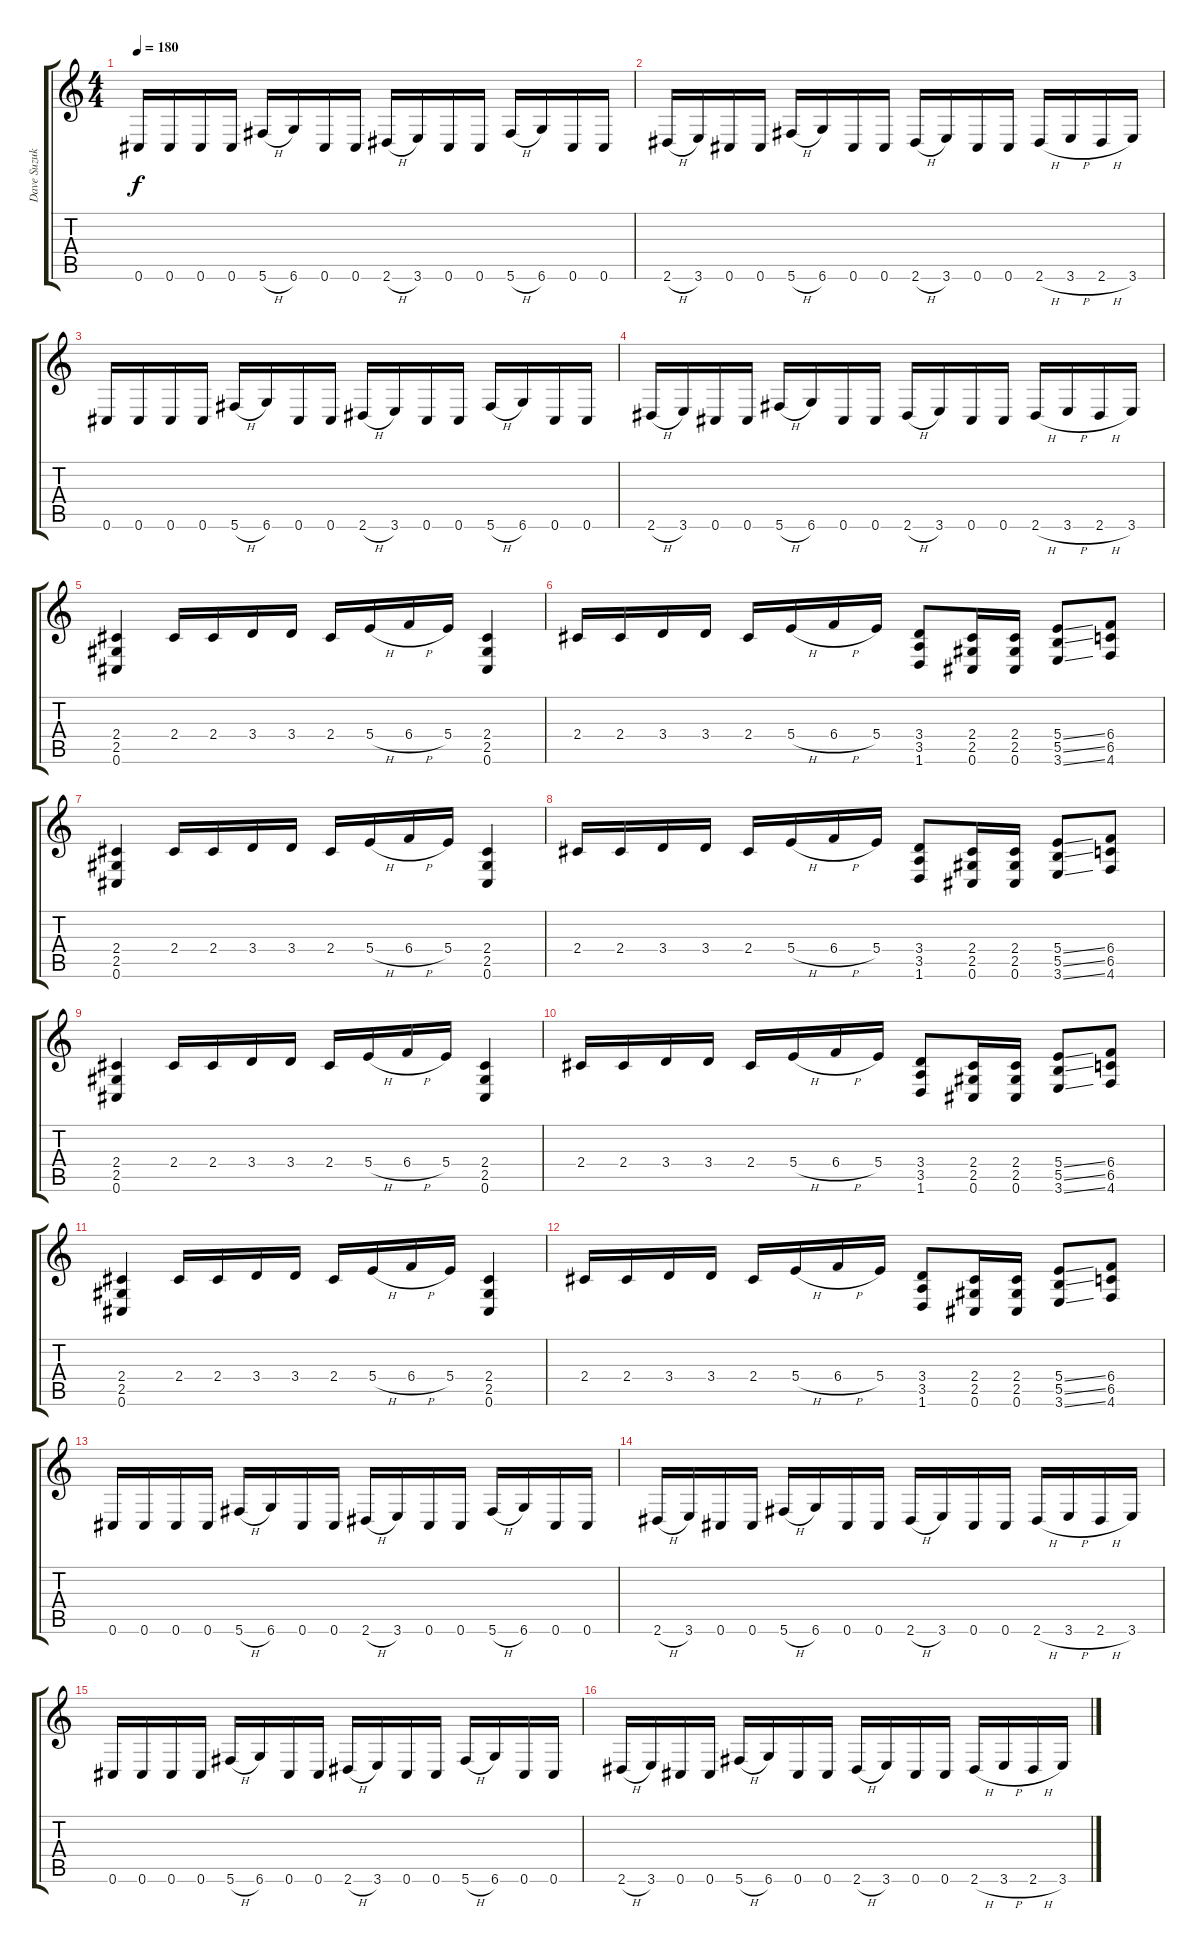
\track ("Dave Suzuki - Lead" "Dave Suzuk") {instrument distortionguitar}
\staff {score tabs}
\tuning (Db4 Ab3 E3 B2 Gb2 Db2) {hide}
\ts (4 4)
\tempo 180
\clef g2
\ks c
0.6.16{dy f} 0.6.16 0.6.16 0.6.16 5.6{h}.16 6.6.16 0.6.16 0.6.16 2.6{h}.16 3.6.16 0.6.16 0.6.16 5.6{h}.16 6.6.16 0.6.16 0.6.16 |
2.6{h}.16 3.6.16 0.6.16 0.6.16 5.6{h}.16 6.6.16 0.6.16 0.6.16 2.6{h}.16 3.6.16 0.6.16 0.6.16 2.6{h}.16 3.6{h}.16 2.6{h}.16 3.6.16 |
0.6.16 0.6.16 0.6.16 0.6.16 5.6{h}.16 6.6.16 0.6.16 0.6.16 2.6{h}.16 3.6.16 0.6.16 0.6.16 5.6{h}.16 6.6.16 0.6.16 0.6.16 |
2.6{h}.16 3.6.16 0.6.16 0.6.16 5.6{h}.16 6.6.16 0.6.16 0.6.16 2.6{h}.16 3.6.16 0.6.16 0.6.16 2.6{h}.16 3.6{h}.16 2.6{h}.16 3.6.16 |
(2.4 2.5 0.6).4 2.4.16 2.4.16 3.4.16 3.4.16 2.4.16 5.4{h}.16 6.4{h}.16 5.4.16 (2.4 2.5 0.6).4 |
2.4.16 2.4.16 3.4.16 3.4.16 2.4.16 5.4{h}.16 6.4{h}.16 5.4.16 (3.4 3.5 1.6).8 (2.4 2.5 0.6).16 (2.4 2.5 0.6).16 (5.4{ss} 5.5{ss} 3.6{ss}).8 (6.4 6.5 4.6).8 |
(2.4 2.5 0.6).4 2.4.16 2.4.16 3.4.16 3.4.16 2.4.16 5.4{h}.16 6.4{h}.16 5.4.16 (2.4 2.5 0.6).4 |
2.4.16 2.4.16 3.4.16 3.4.16 2.4.16 5.4{h}.16 6.4{h}.16 5.4.16 (3.4 3.5 1.6).8 (2.4 2.5 0.6).16 (2.4 2.5 0.6).16 (5.4{ss} 5.5{ss} 3.6{ss}).8 (6.4 6.5 4.6).8 |
(2.4 2.5 0.6).4 2.4.16 2.4.16 3.4.16 3.4.16 2.4.16 5.4{h}.16 6.4{h}.16 5.4.16 (2.4 2.5 0.6).4 |
2.4.16 2.4.16 3.4.16 3.4.16 2.4.16 5.4{h}.16 6.4{h}.16 5.4.16 (3.4 3.5 1.6).8 (2.4 2.5 0.6).16 (2.4 2.5 0.6).16 (5.4{ss} 5.5{ss} 3.6{ss}).8 (6.4 6.5 4.6).8 |
(2.4 2.5 0.6).4 2.4.16 2.4.16 3.4.16 3.4.16 2.4.16 5.4{h}.16 6.4{h}.16 5.4.16 (2.4 2.5 0.6).4 |
2.4.16 2.4.16 3.4.16 3.4.16 2.4.16 5.4{h}.16 6.4{h}.16 5.4.16 (3.4 3.5 1.6).8 (2.4 2.5 0.6).16 (2.4 2.5 0.6).16 (5.4{ss} 5.5{ss} 3.6{ss}).8 (6.4 6.5 4.6).8 |
0.6.16 0.6.16 0.6.16 0.6.16 5.6{h}.16 6.6.16 0.6.16 0.6.16 2.6{h}.16 3.6.16 0.6.16 0.6.16 5.6{h}.16 6.6.16 0.6.16 0.6.16 |
2.6{h}.16 3.6.16 0.6.16 0.6.16 5.6{h}.16 6.6.16 0.6.16 0.6.16 2.6{h}.16 3.6.16 0.6.16 0.6.16 2.6{h}.16 3.6{h}.16 2.6{h}.16 3.6.16 |
0.6.16 0.6.16 0.6.16 0.6.16 5.6{h}.16 6.6.16 0.6.16 0.6.16 2.6{h}.16 3.6.16 0.6.16 0.6.16 5.6{h}.16 6.6.16 0.6.16 0.6.16 |
2.6{h}.16 3.6.16 0.6.16 0.6.16 5.6{h}.16 6.6.16 0.6.16 0.6.16 2.6{h}.16 3.6.16 0.6.16 0.6.16 2.6{h}.16 3.6{h}.16 2.6{h}.16 3.6.16
